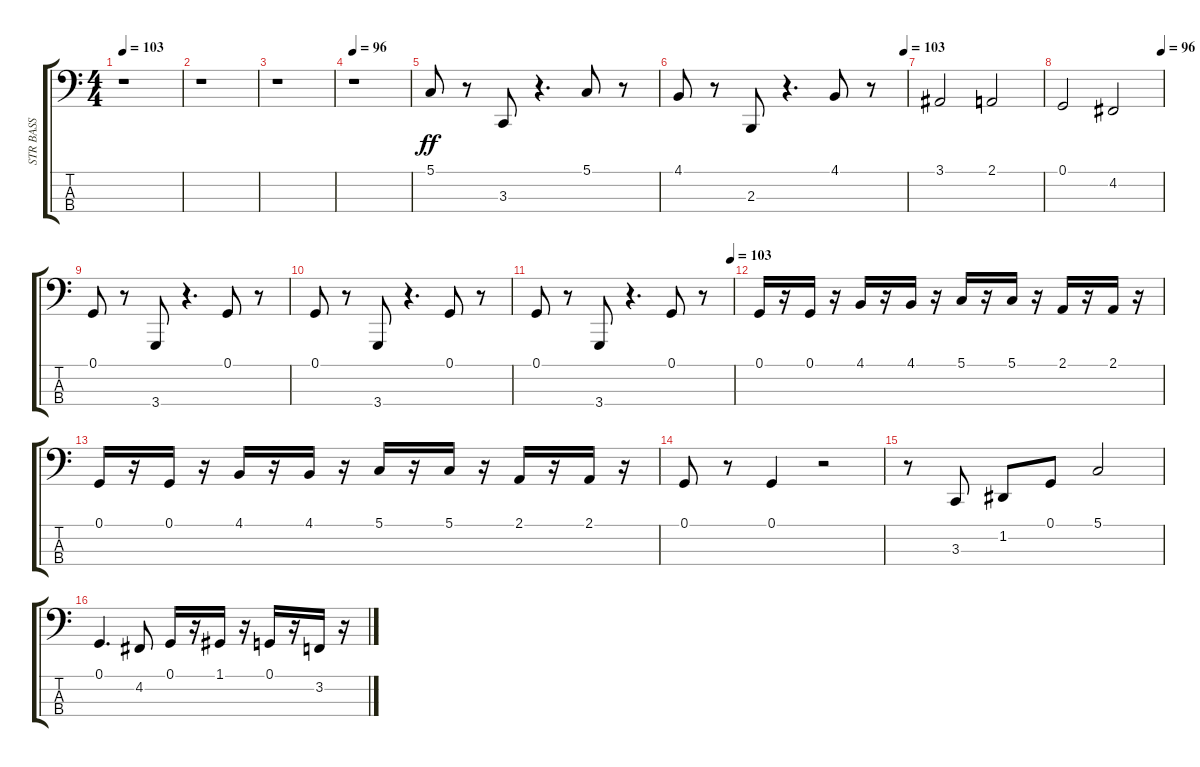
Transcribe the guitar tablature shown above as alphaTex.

\track ("STR BASS" "STR BASS") {instrument stringensemble1}
\staff {score tabs}
\tuning (G2 D2 A1 E1) {hide}
\ts (4 4)
\tempo 103
\clef f4
\ks c
r.1{dy ff instrument stringensemble1} |
r.1 |
r.1 |
\tempo 96
r.1 |
5.1.8 r.8 3.3.8 r.4{d} 5.1.8 r.8 |
\tempo (103 0.9895833333333334)
4.1.8 r.8 2.3.8 r.4{d} 4.1.8 r.8 |
3.1.2 2.1.2 |
\tempo (96 0.9895833333333334)
0.1.2 4.2.2 |
0.1.8 r.8 3.4.8 r.4{d} 0.1.8 r.8 |
0.1.8 r.8 3.4.8 r.4{d} 0.1.8 r.8 |
\tempo (103 0.9895833333333334)
0.1.8 r.8 3.4.8 r.4{d} 0.1.8 r.8 |
0.1.16 r.16 0.1.16 r.16 4.1.16 r.16 4.1.16 r.16 5.1.16 r.16 5.1.16 r.16 2.1.16 r.16 2.1.16 r.16 |
0.1.16 r.16 0.1.16 r.16 4.1.16 r.16 4.1.16 r.16 5.1.16 r.16 5.1.16 r.16 2.1.16 r.16 2.1.16 r.16 |
0.1.8 r.8 0.1.4 r.2 |
r.8 3.3.8 1.2.8 0.1.8 5.1.2 |
0.1.4{d} 4.2.8 0.1.16 r.16 1.1.16 r.16 0.1.16 r.16 3.2.16 r.16
